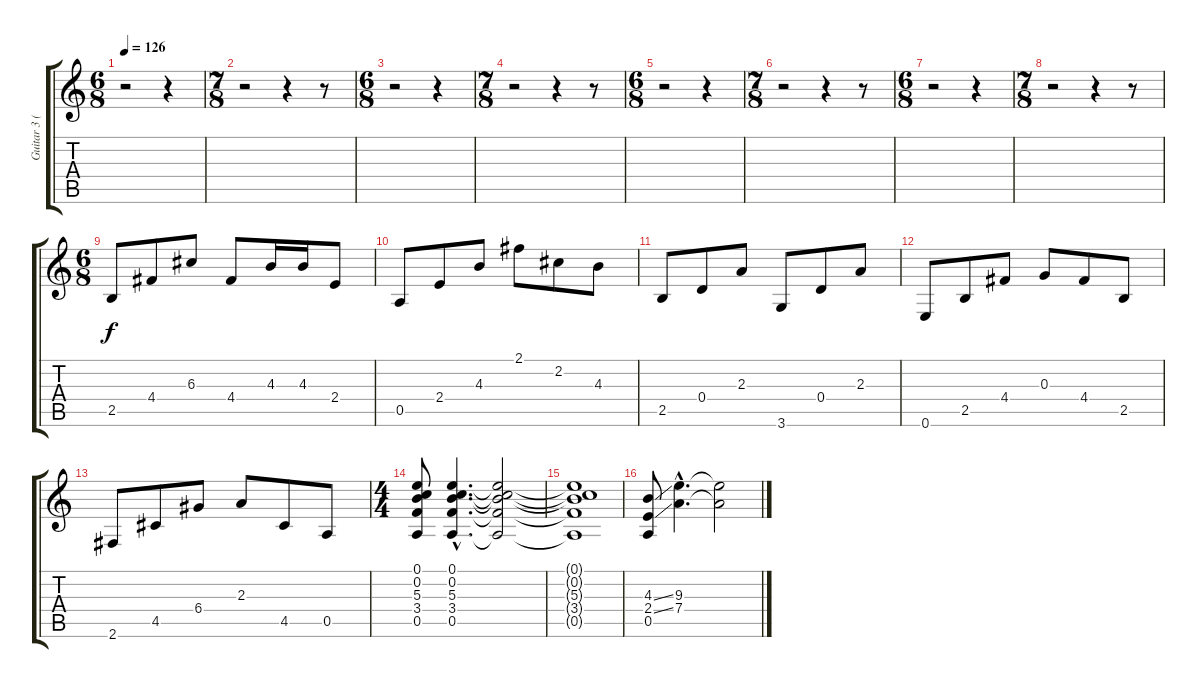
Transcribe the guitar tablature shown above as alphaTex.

\track ("Guitar 3 (clean)" "Guitar 3 (") {instrument electricguitarclean}
\staff {score tabs}
\tuning (E4 B3 G3 D3 A2 E2) {hide}
\ts (6 8)
\tempo 126
\clef g2
\ks c
r.2{dy f} r.4 |
\ts (7 8)
r.2 r.4 r.8 |
\ts (6 8)
r.2 r.4 |
\ts (7 8)
r.2 r.4 r.8 |
\ts (6 8)
r.2 r.4 |
\ts (7 8)
r.2 r.4 r.8 |
\ts (6 8)
r.2 r.4 |
\ts (7 8)
r.2 r.4 r.8 |
\ts (6 8)
2.5.8 4.4.8 6.3.8 4.4.8 4.3.16 4.3.16 2.4.8 |
0.5.8 2.4.8 4.3.8 2.1.8 2.2.8 4.3.8 |
2.5.8 0.4.8 2.3.8 3.6.8 0.4.8 2.3.8 |
0.6.8 2.5.8 4.4.8 0.3.8 4.4.8 2.5.8 |
2.6.8 4.5.8 6.4.8 2.3.8 4.5.8 0.5.8 |
\ts (4 4)
(0.1 0.2 5.3 3.4 0.5).8 (0.1{hac} 0.2{hac} 5.3{hac} 3.4{hac} 0.5{hac}).4{d} (0.1{t} 0.2{t} 5.3{t} 3.4{t} 0.5{t}).2 |
(0.1{t} 0.2{t} 5.3{t} 3.4{t} 0.5{t}).1 |
(4.3{ss} 2.4{ss} 0.5).8 (9.3{hac} 7.4{hac}).4{d} (9.3{t} 7.4{t}).2
